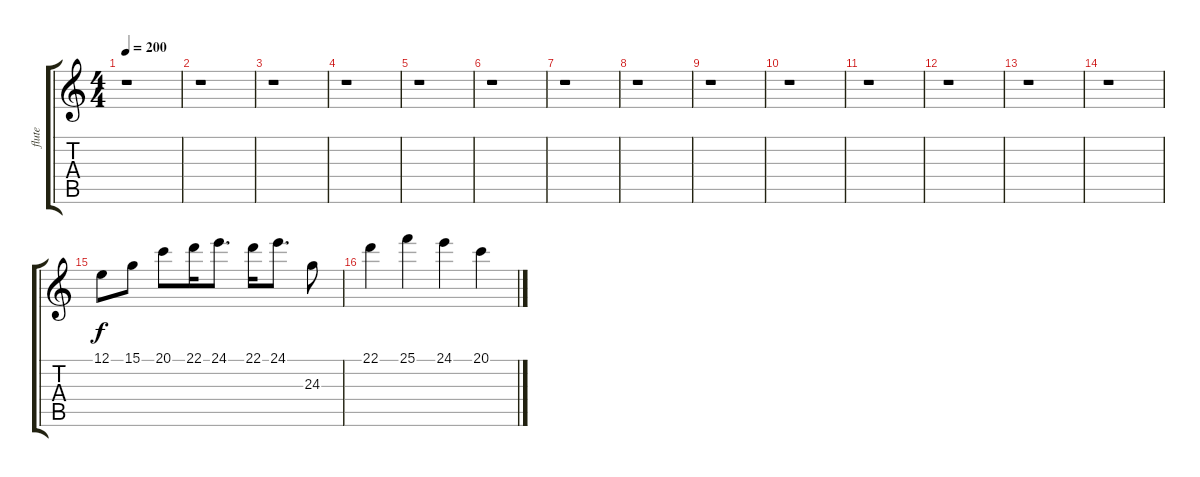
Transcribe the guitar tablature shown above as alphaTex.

\track ("flute               " "flute     ") {instrument piccolo}
\staff {score tabs}
\tuning (E4 B3 G3 D3 A2 E2) {hide}
\ts (4 4)
\tempo 200
\clef g2
\ks c
r.1{dy f} |
r.1 |
r.1 |
r.1 |
r.1 |
r.1 |
r.1 |
r.1 |
r.1 |
r.1 |
r.1 |
r.1 |
r.1 |
r.1 |
12.1.8 15.1.8 20.1.8 22.1.16 24.1.8{d} 22.1.16 24.1.8{d} 24.3.8 |
22.1.4 25.1.4 24.1.4 20.1.4
